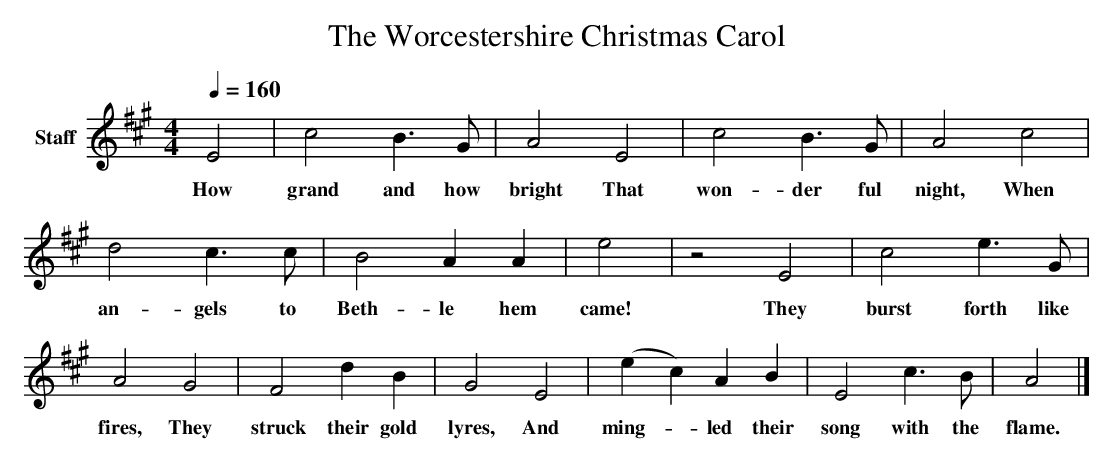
X:1
T: The Worcestershire Christmas Carol
L: 1/4
M: 4/4
Q: 1/4=160
V: P1 name="Staff"
K: A
[V: P1]  E2 | c2 B3/ G/ | A2 E2 | c2 B3/ G/ | A2 c2 | d2 c3/ c/ | B2 A A | e2 |z2 E2 | c2 e3/ G/ | A2 G2 | F2 d B | G2 E2 | (e c) A B | E2 c3/ B/ | A2|]
w: How grand and how bright That won- der ful night, When an- gels to Beth- le hem came! They burst forth like fires, They struck their gold lyres, And ming-_ led their song with the flame.
